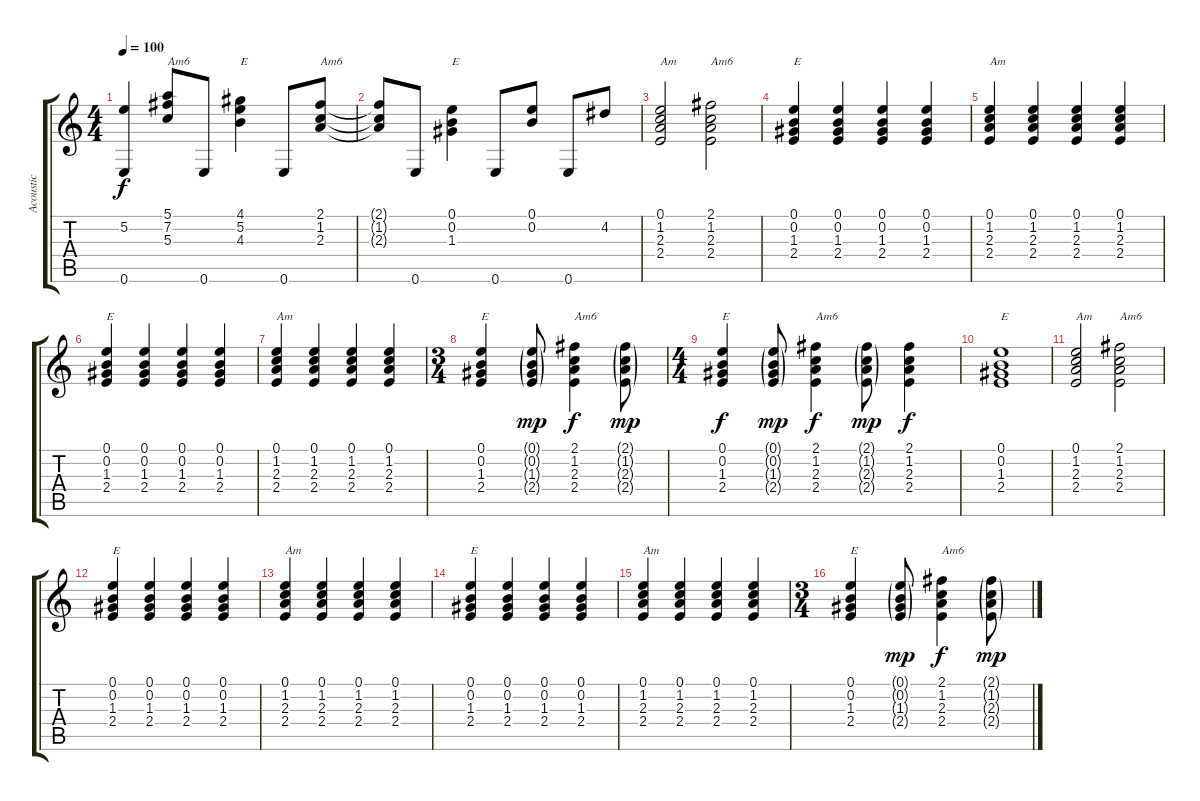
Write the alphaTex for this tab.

\track ("Acoustic" "Acoustic") {instrument acousticguitarsteel}
\staff {score tabs}
\tuning (E4 B3 G3 D3 A2 E2) {hide}
\ts (4 4)
\tempo 100
\clef g2
\ks c
(5.2 0.6).4{dy f} (5.1 7.2 5.3).8{txt "Am6"} 0.6.8 (4.1 5.2 4.3).4{txt "E"} 0.6.8 (2.1 1.2 2.3).8{txt "Am6"} |
(2.1{t} 1.2{t} 2.3{t}).8 0.6.8 (0.1 0.2 1.3).4{txt "E"} 0.6.8 (0.1 0.2).8 0.6.8 4.2.8 |
(0.1 1.2 2.3 2.4).2{txt "Am"} (2.1 1.2 2.3 2.4).2{txt "Am6"} |
(0.1 0.2 1.3 2.4).4{txt "E"} (0.1 0.2 1.3 2.4).4 (0.1 0.2 1.3 2.4).4 (0.1 0.2 1.3 2.4).4 |
(0.1 1.2 2.3 2.4).4{txt "Am"} (0.1 1.2 2.3 2.4).4 (0.1 1.2 2.3 2.4).4 (0.1 1.2 2.3 2.4).4 |
(0.1 0.2 1.3 2.4).4{txt "E"} (0.1 0.2 1.3 2.4).4 (0.1 0.2 1.3 2.4).4 (0.1 0.2 1.3 2.4).4 |
(0.1 1.2 2.3 2.4).4{txt "Am"} (0.1 1.2 2.3 2.4).4 (0.1 1.2 2.3 2.4).4 (0.1 1.2 2.3 2.4).4 |
\ts (3 4)
(0.1 0.2 1.3 2.4).4{txt "E"} (0.1{g} 0.2{g} 1.3{g} 2.4{g}).8{dy mp} (2.1 1.2 2.3 2.4).4{txt "Am6" dy f} (2.1{g} 1.2{g} 2.3{g} 2.4{g}).8{dy mp} |
\ts (4 4)
(0.1 0.2 1.3 2.4).4{txt "E" dy f} (0.1{g} 0.2{g} 1.3{g} 2.4{g}).8{dy mp} (2.1 1.2 2.3 2.4).4{txt "Am6" dy f} (2.1{g} 1.2{g} 2.3{g} 2.4{g}).8{dy mp} (2.1 1.2 2.3 2.4).4{dy f} |
(0.1 0.2 1.3 2.4).1{txt "E"} |
(0.1 1.2 2.3 2.4).2{txt "Am"} (2.1 1.2 2.3 2.4).2{txt "Am6"} |
(0.1 0.2 1.3 2.4).4{txt "E"} (0.1 0.2 1.3 2.4).4 (0.1 0.2 1.3 2.4).4 (0.1 0.2 1.3 2.4).4 |
(0.1 1.2 2.3 2.4).4{txt "Am"} (0.1 1.2 2.3 2.4).4 (0.1 1.2 2.3 2.4).4 (0.1 1.2 2.3 2.4).4 |
(0.1 0.2 1.3 2.4).4{txt "E"} (0.1 0.2 1.3 2.4).4 (0.1 0.2 1.3 2.4).4 (0.1 0.2 1.3 2.4).4 |
(0.1 1.2 2.3 2.4).4{txt "Am"} (0.1 1.2 2.3 2.4).4 (0.1 1.2 2.3 2.4).4 (0.1 1.2 2.3 2.4).4 |
\ts (3 4)
(0.1 0.2 1.3 2.4).4{txt "E"} (0.1{g} 0.2{g} 1.3{g} 2.4{g}).8{dy mp} (2.1 1.2 2.3 2.4).4{txt "Am6" dy f} (2.1{g} 1.2{g} 2.3{g} 2.4{g}).8{dy mp}
